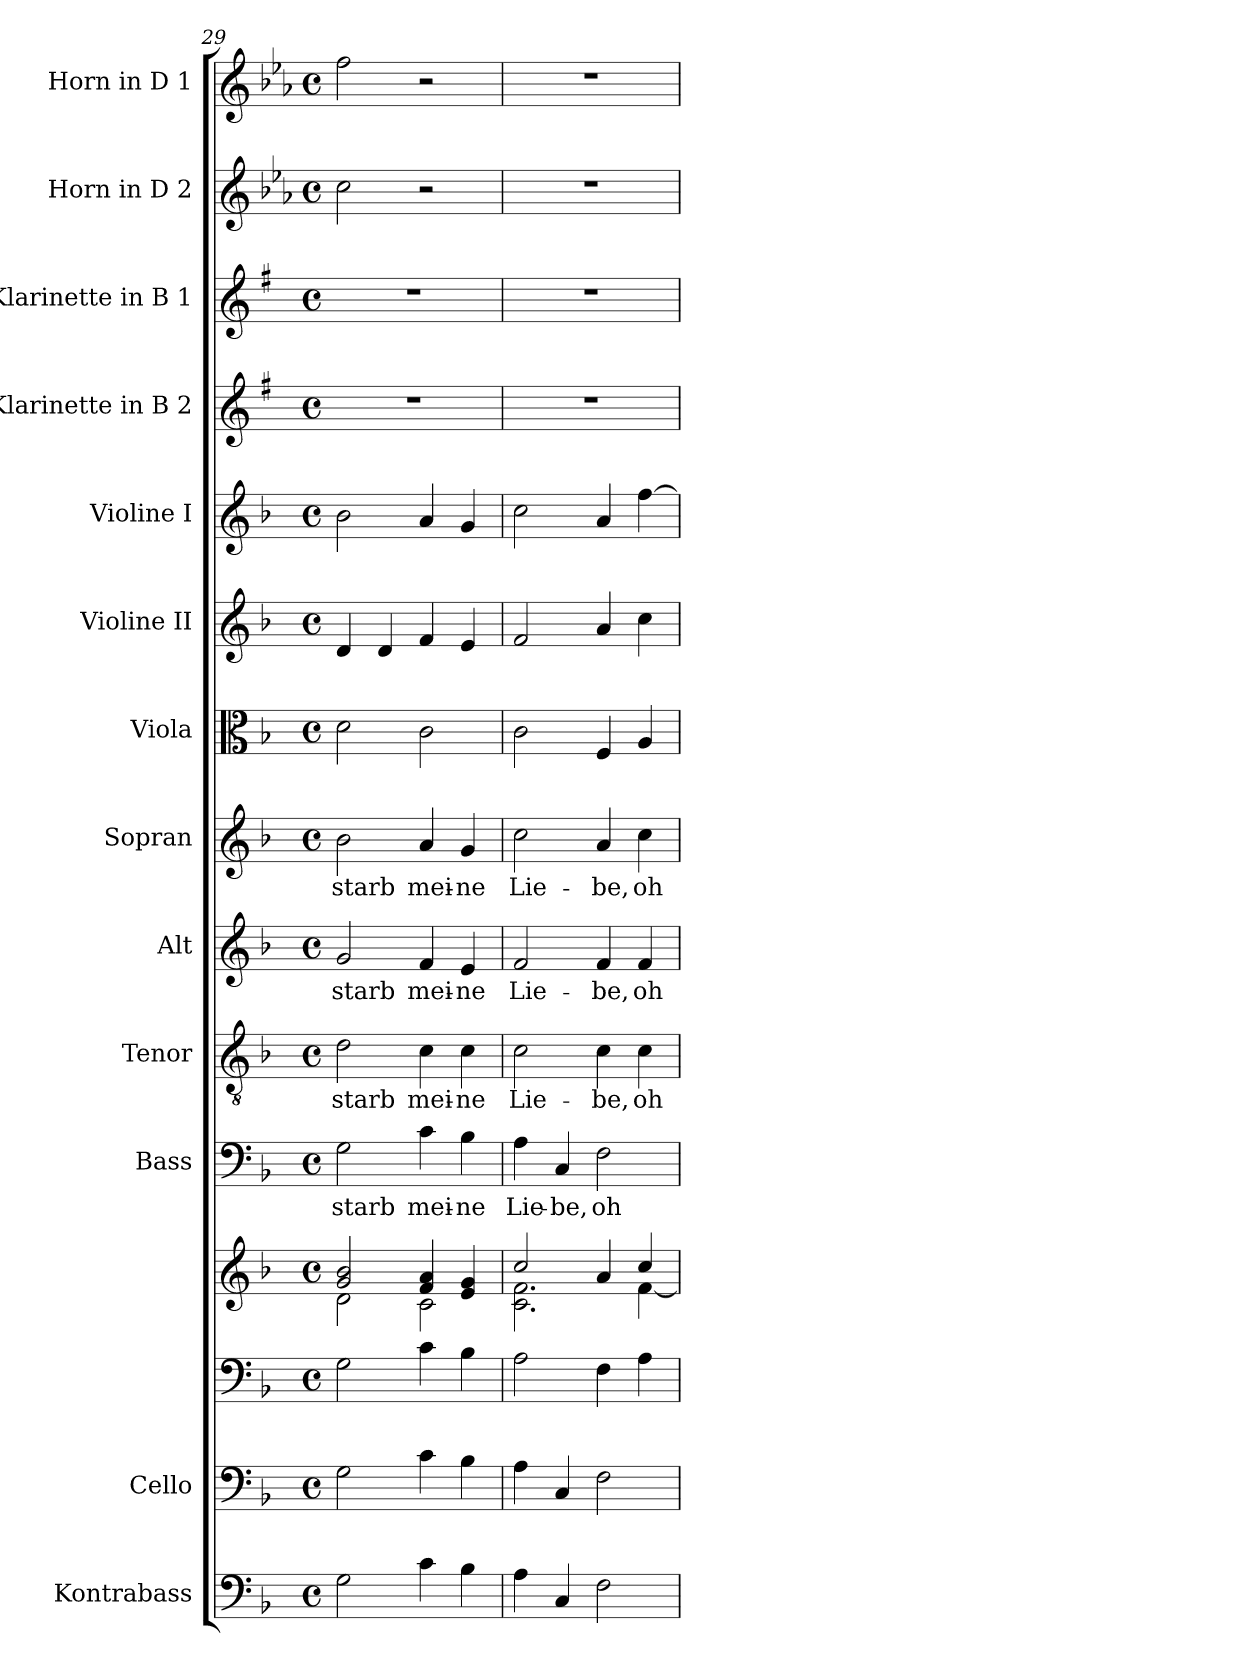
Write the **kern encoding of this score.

**kern	**kern	**kern	**kern	**kern	**text	**kern	**text	**kern	**text	**kern	**text	**kern	**kern	**kern	**kern	**kern	**kern	**kern
*part14	*part13	*part12	*part12	*part11	*part11	*part10	*part10	*part9	*part9	*part8	*part8	*part7	*part6	*part5	*part4	*part3	*part2	*part1
*staff15	*staff14	*staff13	*staff12	*staff11	*staff11	*staff10	*staff10	*staff9	*staff9	*staff8	*staff8	*staff7	*staff6	*staff5	*staff4	*staff3	*staff2	*staff1
*I"Kontrabass	*I"Cello	*	*	*I"Bass	*	*I"Tenor	*	*I"Alt	*	*I"Sopran	*	*I"Viola	*I"Violine II	*I"Violine I	*I"Klarinette in B 2	*I"Klarinette in B 1	*I"Horn in D 2	*I"Horn in D 1
*I'Kb.	*	*	*	*I'B	*	*I'T	*	*I'A	*	*I'S	*	*I'Vla.	*I'Vl. II	*I'Vl. I	*	*	*I'Hrn. 2	*I'Hrn. 1
*clefF4	*clefF4	*clefF4	*clefG2	*clefF4	*	*clefGv2	*	*clefG2	*	*clefG2	*	*clefC3	*clefG2	*clefG2	*clefG2	*clefG2	*clefG2	*clefG2
*ITrd7c12	*	*	*	*	*	*	*	*	*	*	*	*	*	*	*ITrd1c2	*ITrd1c2	*ITrd-1c-2	*ITrd-1c-2
*k[b-]	*k[b-]	*k[b-]	*k[b-]	*k[b-]	*	*k[b-]	*	*k[b-]	*	*k[b-]	*	*k[b-]	*k[b-]	*k[b-]	*k[b-]	*k[b-]	*k[b-]	*k[b-]
*F:	*F:	*F:	*F:	*F:	*	*F:	*	*F:	*	*F:	*	*F:	*F:	*F:	*F:	*F:	*F:	*F:
*M4/4	*M4/4	*M4/4	*M4/4	*M4/4	*	*M4/4	*	*M4/4	*	*M4/4	*	*M4/4	*M4/4	*M4/4	*M4/4	*M4/4	*M4/4	*M4/4
*met(c)	*met(c)	*met(c)	*met(c)	*met(c)	*	*met(c)	*	*met(c)	*	*met(c)	*	*met(c)	*met(c)	*met(c)	*met(c)	*met(c)	*met(c)	*met(c)
=29	=29	=29	=29	=29	=29	=29	=29	=29	=29	=29	=29	=29	=29	=29	=29	=29	=29	=29
*	*	*	*^	*	*	*	*	*	*	*	*	*	*	*	*	*	*	*
!	!	!	!	!	!	!LO:LY:b	!	!LO:LY:b	!	!LO:LY:b	!	!LO:LY:b	!	!	!	!	!	!	!
2GG\	2G\	2G\	2g/ 2b-/	2d\	2G\	starb	2d\	starb	2g/	starb	2b-\	starb	2d\	4d/	2b-\	1r	1r	2dd\	2gg\
.	.	.	.	.	.	.	.	.	.	.	.	.	.	4d/	.	.	.	.	.
!	!	!	!	!	!	!LO:LY:b	!	!LO:LY:b	!	!LO:LY:b	!	!LO:LY:b	!	!	!	!	!	!	!
4C\	4c\	4c\	4f/ 4a/	2c\	4c\	mei-	4c\	mei-	4f/	mei-	4a/	mei-	2c\	4f/	4a/	.	.	2r	2r
!	!	!	!	!	!	!LO:LY:b	!	!LO:LY:b	!	!LO:LY:b	!	!LO:LY:b	!	!	!	!	!	!	!
4BB-\	4B-\	4B-\	4e/ 4g/	.	4B-\	-ne	4c\	-ne	4e/	-ne	4g/	-ne	.	4e/	4g/	.	.	.	.
=30	=30	=30	=30	=30	=30	=30	=30	=30	=30	=30	=30	=30	=30	=30	=30	=30	=30	=30	=30
!	!	!	!	!	!	!LO:LY:b	!	!LO:LY:b	!	!LO:LY:b	!	!LO:LY:b	!	!	!	!	!	!	!
4AA\	4A\	2A\	2cc/	2.c\ 2.f\	4A\	Lie-	2c\	Lie-	2f/	Lie-	2cc\	Lie-	2c\	2f/	2cc\	1r	1r	1r	1r
!	!	!	!	!	!	!LO:LY:b	!	!	!	!	!	!	!	!	!	!	!	!	!
4CC/	4C/	.	.	.	4C/	-be,	.	.	.	.	.	.	.	.	.	.	.	.	.
!	!	!	!	!	!	!LO:LY:b	!	!LO:LY:b	!	!LO:LY:b	!	!LO:LY:b	!	!	!	!	!	!	!
2FF\	2F\	4F\	4a/	.	2F\	oh	4c\	-be,	4f/	-be,	4a/	-be,	4F/	4a/	4a/	.	.	.	.
!	!	!	!	!	!	!	!	!LO:LY:b	!	!LO:LY:b	!	!LO:LY:b	!	!	!	!	!	!	!
.	.	4A\	4cc/	[<4f\	.	.	4c\	oh	4f/	oh	4cc\	oh	4A/	4cc\	[4ff\	.	.	.	.
*	*	*	*v	*v	*	*	*	*	*	*	*	*	*	*	*	*	*	*	*
=	=	=	=	=	=	=	=	=	=	=	=	=	=	=	=	=	=	=
*-	*-	*-	*-	*-	*-	*-	*-	*-	*-	*-	*-	*-	*-	*-	*-	*-	*-	*-
